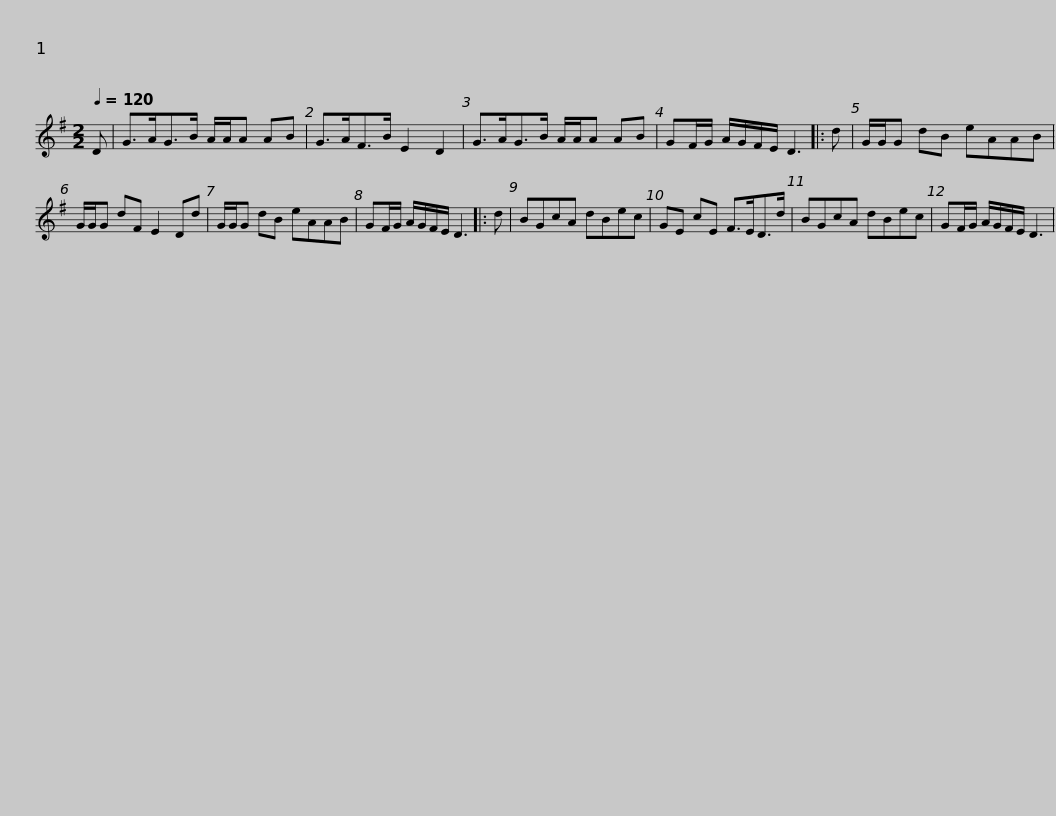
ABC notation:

X:1
L:1/8
Q:1/4=120
M:2/2
I:linebreak $
K:G
V:1 treble
V:1
 D | G>AG>B A/A/A AB | G>AF>B E2 D2 | G>AG>B A/A/A AB | GF/G/ A/G/F/E/ D3 |: %5
 d |$ G/G/G dB eAAB | G/G/G dF E2 Dd | G/G/G dB eAAB | GF/G/ A/G/F/E/ D3 |: %10
 d | BGcA dBec |$ GE cE F>ED>d | BGcA dBec | GF/G/ A/G/F/E/ D3 | %15
